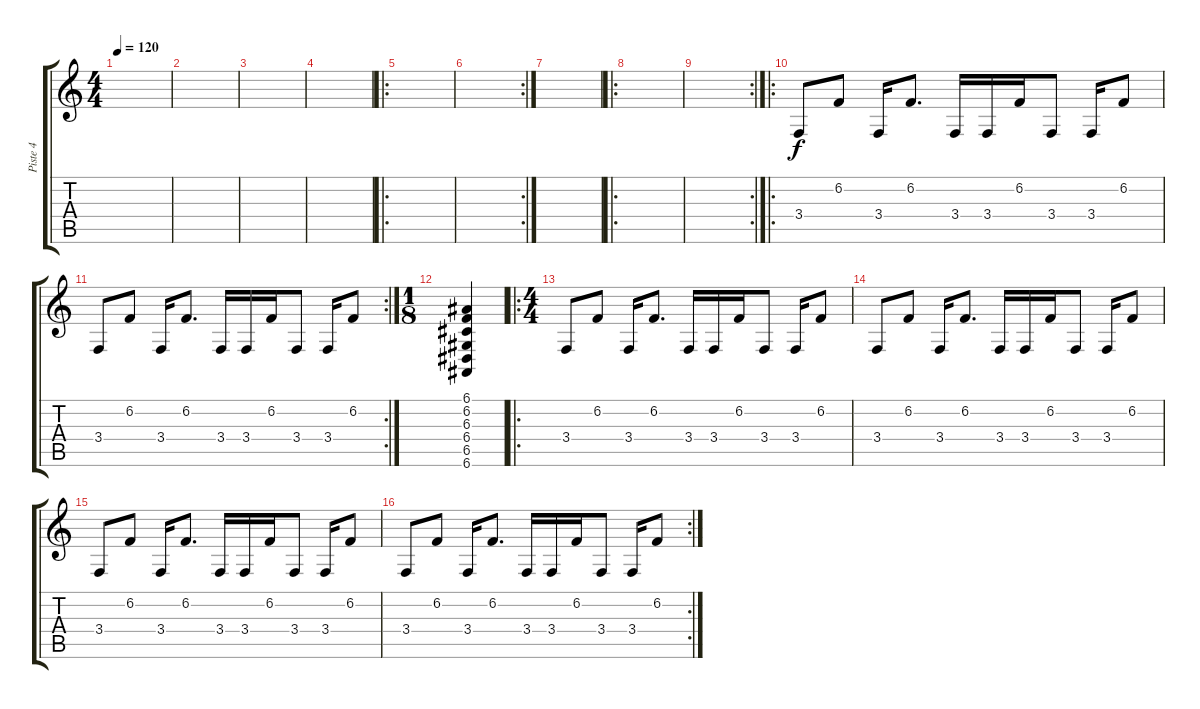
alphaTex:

\track ("Piste 4" "Piste 4") {instrument electricgrandpiano}
\staff {score tabs}
\tuning (E4 B3 G3 D3 A2 E2) {hide}
\ts (4 4)
\tempo 120
\clef g2
\ks c
|
|
|
|
\ro
|
\rc 2
|
|
\ro
|
\rc 2
|
\ro
3.4.8 6.2.8 3.4.16 6.2.8{d} 3.4.16 3.4.16 6.2.16 3.4.8 3.4.16 6.2.8 |
\rc 2
3.4.8 6.2.8 3.4.16 6.2.8{d} 3.4.16 3.4.16 6.2.16 3.4.8 3.4.16 6.2.8 |
\ts (1 8)
(6.1 6.2 6.3 6.4 6.5 6.6).4 |
\ro
\ts (4 4)
3.4.8 6.2.8 3.4.16 6.2.8{d} 3.4.16 3.4.16 6.2.16 3.4.8 3.4.16 6.2.8 |
3.4.8 6.2.8 3.4.16 6.2.8{d} 3.4.16 3.4.16 6.2.16 3.4.8 3.4.16 6.2.8 |
3.4.8 6.2.8 3.4.16 6.2.8{d} 3.4.16 3.4.16 6.2.16 3.4.8 3.4.16 6.2.8 |
\rc 2
3.4.8 6.2.8 3.4.16 6.2.8{d} 3.4.16 3.4.16 6.2.16 3.4.8 3.4.16 6.2.8
